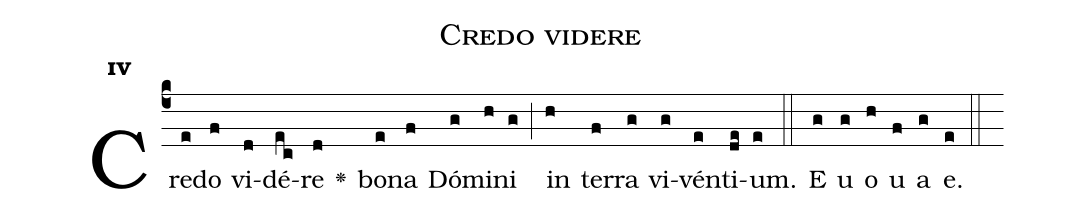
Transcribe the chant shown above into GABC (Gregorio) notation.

name:Credo videre;
office-part:Antiphona;
mode:4;
%%
initial-style: 1;
name: Credo videre
book: Antiphonae & Responsoria/Tomus II, p. 139;
occasion: Hebdomada Sancta Sabbato Sancto;
office-part: Tertia Ant 1;
user-notes: ;
commentary: ;
annotation: 4*e;
centering-scheme: english;
fontsize: 12;
font: OFLSortsMillGoudy;
height: 11;
width: 4.5;
%%
(c4)Cre(e)do(f) vi(d)dé(ec)re(d) <v>\greheightstar</v>() bo(e)na(f) Dó(g)mi(h)ni(g) (;) in(h) ter(f)ra(g) vi(g)vén(e)ti(de)um.(e) (::)
E(g) u(g) o(h) u(f) a(g) e.(e) (::)
